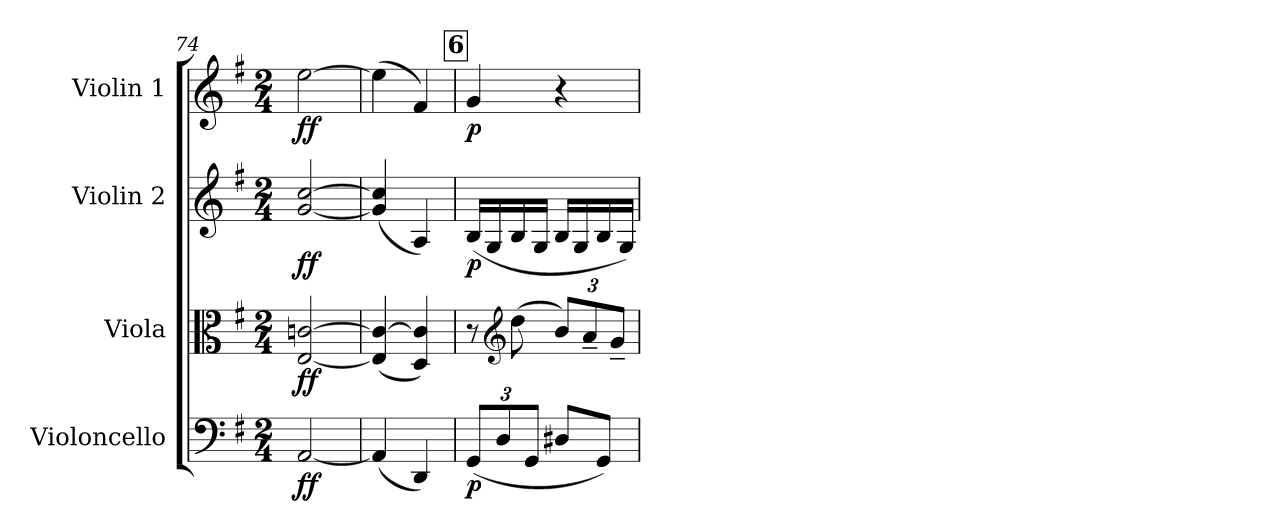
**kern	**dynam	**kern	**dynam	**kern	**dynam	**kern	**dynam
*part4	*part4	*part3	*part3	*part2	*part2	*part1	*part1
*staff4	*staff4	*staff3	*staff3	*staff2	*staff2	*staff1	*staff1
*I"Violoncello	*	*I"Viola	*	*I"Violin 2	*	*I"Violin 1	*
*I'Vc	*	*I'Vla	*	*I'Vln	*	*I'Vln	*
*clefF4	*	*clefC3	*	*clefG2	*	*clefG2	*
*k[f#]	*	*k[f#]	*	*k[f#]	*	*k[f#]	*
*M2/4	*	*M2/4	*	*M2/4	*	*M2/4	*
=74	=74	=74	=74	=74	=74	=74	=74
!	!LO:DY:b	!	!LO:DY:b	!	!LO:DY:b	!	!LO:DY:b
[2AA/	ff	[2E/ [2cn/	ff	[2g/ [2cc/	ff	[2ee\	ff
=75	=75	=75	=75	=75	=75	=75	=75
(4AA/]	.	(<4E/] 4c/_	.	(4g/] 4cc/]	.	(4ee\]	.
4DD/)	.	4D/ 4c/])	.	4A/)	.	4f#/)	.
!!LO:REH:place=s1:a:B:cj:fs=14:t=6
=76	=76	=76	=76	=76	=76	=76	=76
*Xbrackettup	*	*	*	*	*	*	*
!	!LO:DY:b	!	!	!	!LO:DY:b	!	!LO:DY:b
(12GG/L	p	8r	.	(16B/LL	p	4g/	p
.	.	.	.	16G/	.	.	.
12D/	.	.	.	.	.	.	.
*	*	*clefG2	*	*	*	*	*
!	!	!	!LO:DY:b	!	!	!	!
!	!	!	!LO:DY:n=1:b	!	!	!	!
.	.	(8dd\	mf other-dynamics	16B/	.	.	.
12GG/J	.	.	.	.	.	.	.
.	.	.	.	16G/JJ	.	.	.
*	*	*Xbrackettup	*	*	*	*	*
8D#X/L	.	12b/L)	.	16B/LL	.	4r	.
.	.	.	.	16G/	.	.	.
.	.	12a~/	.	.	.	.	.
8GG/J)	.	.	.	16B/	.	.	.
.	.	12g~/J	.	.	.	.	.
.	.	.	.	16G/JJ)	.	.	.
=	=	=	=	=	=	=	=
*-	*-	*-	*-	*-	*-	*-	*-
